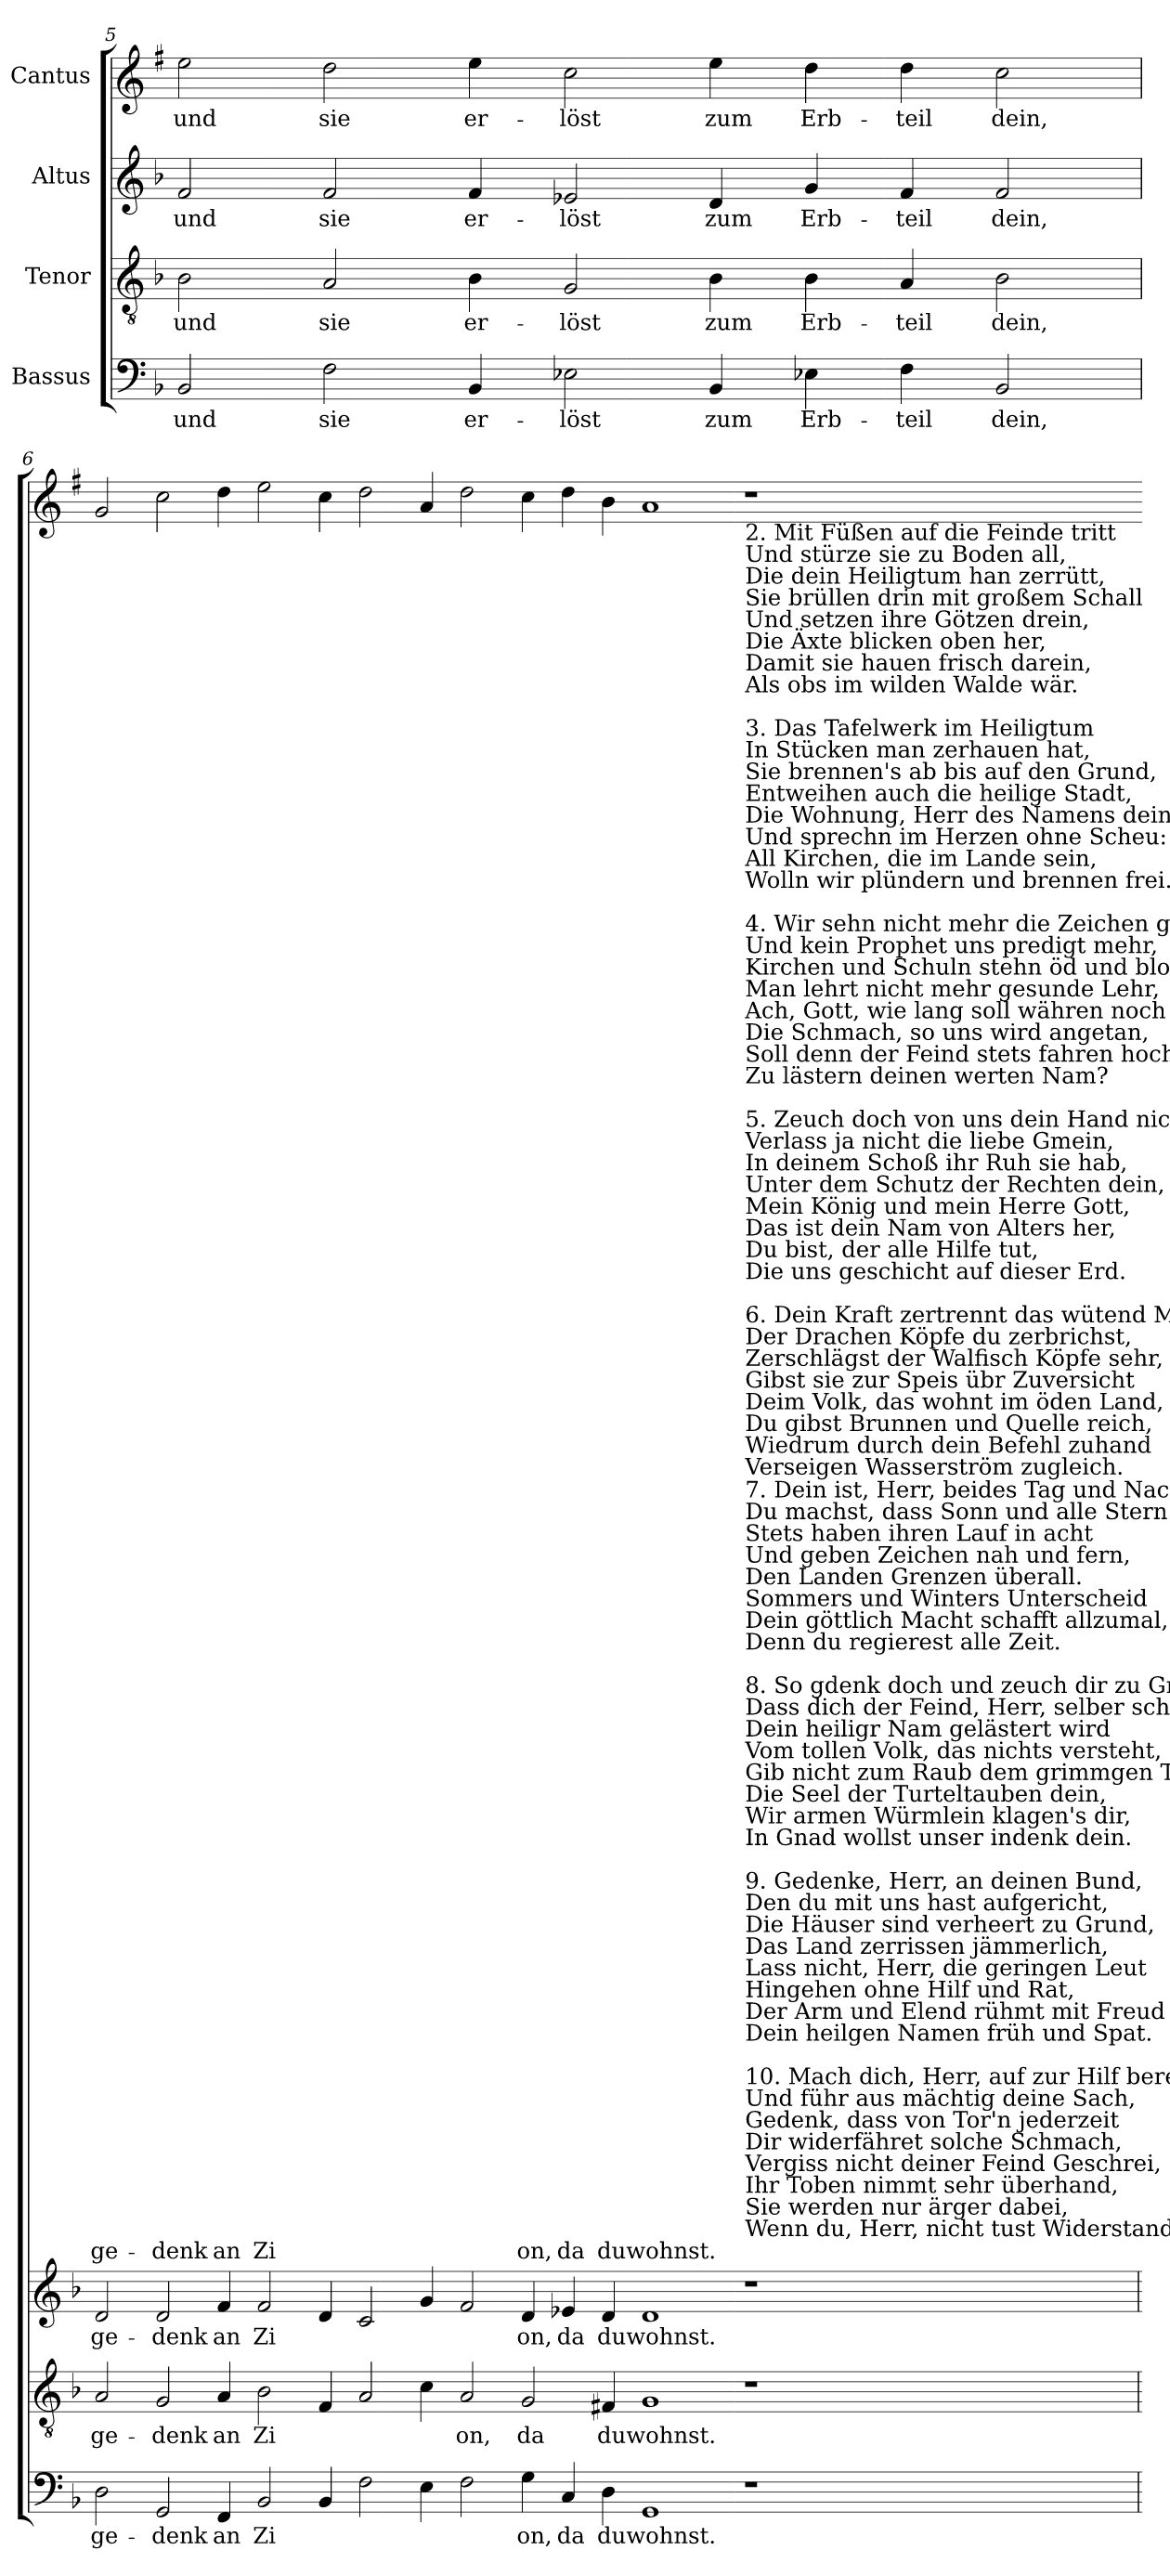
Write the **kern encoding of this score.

**kern	**text	**kern	**text	**kern	**text	**kern	**text
*part4	*part4	*part3	*part3	*part2	*part2	*part1	*part1
*staff4	*staff4	*staff3	*staff3	*staff2	*staff2	*staff1	*staff1
*I"Bassus	*	*I"Tenor	*	*I"Altus	*	*I"Cantus	*
!!LO:LB:g=z
*clefF4	*	*clefGv2	*	*clefG2	*	*clefG2	*
*	*	*	*	*	*	*ITrd1c2	*
*k[b-]	*	*k[b-]	*	*k[b-]	*	*k[b-]	*
*F:	*	*F:	*	*F:	*	*F:	*
=5	=5	=5	=5	=5	=5	=5	=5
!	!LO:LY:b	!	!LO:LY:b	!	!LO:LY:b	!	!LO:LY:b
2BB-	und	2B-	und	2f	und	2dd	und
!	!LO:LY:b	!	!LO:LY:b	!	!LO:LY:b	!	!LO:LY:b
2F	sie	2A	sie	2f	sie	2cc	sie
!	!LO:LY:b	!	!LO:LY:b	!	!LO:LY:b	!	!LO:LY:b
4BB-	er-	4B-	er-	4f	er-	4dd	er-
!	!LO:LY:b	!	!LO:LY:b	!	!LO:LY:b	!	!LO:LY:b
2E-X	-löst	2G	-löst	2e-X	-löst	2b-	-löst
!	!LO:LY:b	!	!LO:LY:b	!	!LO:LY:b	!	!LO:LY:b
4BB-	zum	4B-	zum	4d	zum	4dd	zum
!	!LO:LY:b	!	!LO:LY:b	!	!LO:LY:b	!	!LO:LY:b
4E-X	Erb-	4B-	Erb-	4g	Erb-	4cc	Erb-
!	!LO:LY:b	!	!LO:LY:b	!	!LO:LY:b	!	!LO:LY:b
4F	-teil	4A	-teil	4f	-teil	4cc	-teil
!	!LO:LY:b	!	!LO:LY:b	!	!LO:LY:b	!	!LO:LY:b
2BB-	dein,	2B-	dein,	2f	dein,	2b-	dein,
=6	=6	=6	=6	=6	=6	=6	=6
!	!LO:LY:b	!	!LO:LY:b	!	!LO:LY:b	!	!LO:LY:b
2D	ge-	2A	ge-	2d	ge-	2f	ge-
!	!LO:LY:b	!	!LO:LY:b	!	!LO:LY:b	!	!LO:LY:b
2GG	-denk	2G	-denk	2d	-denk	2b-	-denk
!	!LO:LY:b	!	!LO:LY:b	!	!LO:LY:b	!	!LO:LY:b
4FF	an	4A	an	4f	an	4cc	an
!	!LO:LY:b	!	!LO:LY:b	!	!LO:LY:b	!	!LO:LY:b
2BB-	Zi	2B-	Zi	2f	Zi	2dd	Zi
4BB-	.	4F	.	4d	.	4b-	.
2F	.	2A	.	2c	.	2cc	.
4E	.	4c	.	4g	.	4g	.
!	!	!	!LO:LY:b	!	!	!	!
2F	.	2A	on,	2f	.	2cc	.
!	!LO:LY:b	!	!LO:LY:b	!	!LO:LY:b	!	!LO:LY:b
4G	on,	2G	da	4d	on,	4b-	on,
!	!LO:LY:b	!	!	!	!LO:LY:b	!	!LO:LY:b
4C	da	.	.	4e-X	da	4cc	da
!	!LO:LY:b	!	!LO:LY:b	!	!LO:LY:b	!	!LO:LY:b
4D	du	4F#X	du	4d	du	4a	du
!	!LO:LY:b	!	!LO:LY:b	!	!LO:LY:b	!	!LO:LY:b
1GG	wohnst.	1G	wohnst.	1d	wohnst.	1g	wohnst.
!!LO:LB:g=z
=7-	=7-	=7-	=7-	=7-	=7-	=7-	=7-
!	!	!	!	!	!	!LO:TX:b:t=2. Mit Füßen auf die Feinde tritt\nUnd stürze sie zu Boden all,\nDie dein Heiligtum han zerrütt,\nSie brüllen drin mit großem Schall\nUnd setzen ihre Götzen drein,\nDie Äxte blicken oben her,\nDamit sie hauen frisch darein,\nAls obs im wilden Walde wär.\n\n3. Das Tafelwerk im Heiligtum\nIn Stücken man zerhauen hat,\nSie brennen's ab bis auf den Grund,\nEntweihen auch die heilige Stadt,\nDie Wohnung, Herr des Namens dein,\nUnd sprechn im Herzen ohne Scheu&colon;\nAll Kirchen, die im Lande sein,\nWolln wir plündern und brennen frei.\n\n4. Wir sehn nicht mehr die Zeichen groß,\nUnd kein Prophet uns predigt mehr,\nKirchen und Schuln stehn öd und bloß,\nMan lehrt nicht mehr gesunde Lehr,\nAch, Gott, wie lang soll währen noch\nDie Schmach, so uns wird angetan,\nSoll denn der Feind stets fahren hoch,\nZu lästern deinen werten Nam?\n\n5. Zeuch doch von uns dein Hand nicht ab,\nVerlass ja nicht die liebe Gmein,\nIn deinem Schoß ihr Ruh sie hab,\nUnter dem Schutz der Rechten dein,\nMein König und mein Herre Gott,\nDas ist dein Nam von Alters her,\nDu bist, der alle Hilfe tut,\nDie uns geschicht auf dieser Erd.\n\n6. Dein Kraft zertrennt das wütend Meer,\nDer Drachen Köpfe du zerbrichst,\nZerschlägst der Walfisch Köpfe sehr,\nGibst sie zur Speis übr Zuversicht\nDeim Volk, das wohnt im öden Land,\nDu gibst Brunnen und Quelle reich,\nWiedrum durch dein Befehl zuhand\nVerseigen Wasserström zugleich.	!
!	!	!	!	!	!	!LO:TX:b:t=7. Dein ist, Herr, beides Tag und Nacht,\nDu machst, dass Sonn und alle Stern\nStets haben ihren Lauf in acht\nUnd geben Zeichen nah und fern,\nDen Landen Grenzen überall.\nSommers und Winters Unterscheid\nDein göttlich Macht schafft allzumal,\nDenn du regierest alle Zeit.\n\n8. So gdenk doch und zeuch dir zu Gmüt,\nDass dich der Feind, Herr, selber schmäht,\nDein heiligr Nam gelästert wird\nVom tollen Volk, das nichts versteht,\nGib nicht zum Raub dem grimmgen Tier\nDie Seel der Turteltauben dein,\nWir armen Würmlein klagen's dir,\nIn Gnad wollst unser indenk dein.\n\n9. Gedenke, Herr, an deinen Bund,\nDen du mit uns hast aufgericht,\nDie Häuser sind verheert zu Grund,\nDas Land zerrissen jämmerlich,\nLass nicht, Herr, die geringen Leut\nHingehen ohne Hilf und Rat,\nDer Arm und Elend rühmt mit Freud\nDein heilgen Namen früh und Spat.\n\n10. Mach dich, Herr, auf zur Hilf bereit\nUnd führ aus mächtig deine Sach,\nGedenk, dass von Tor'n jederzeit\nDir widerfähret solche Schmach,\nVergiss nicht deiner Feind Geschrei,\nIhr Toben nimmt sehr überhand,\nSie werden nur ärger dabei,\nWenn du, Herr, nicht tust Widerstand.	!
1r	.	1r	.	1r	.	1r	.
=	=-	=	=-	=	=-	=-	=-
*-	*-	*-	*-	*-	*-	*-	*-
